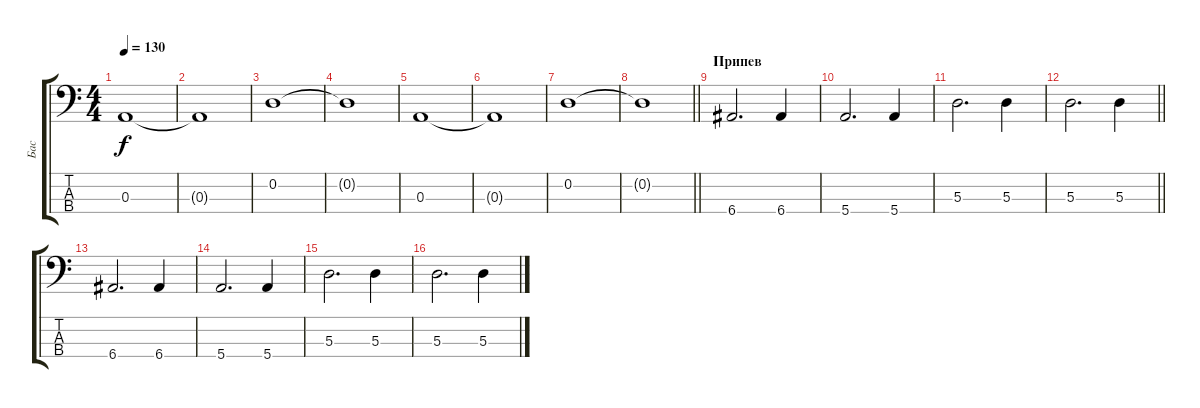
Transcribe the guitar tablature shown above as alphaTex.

\track ("Бас" "Бас") {instrument electricbassfinger}
\staff {score tabs}
\tuning (G2 D2 A1 E1) {hide}
\ts (4 4)
\tempo 130
\clef f4
\ks c
0.3.1{dy f} |
0.3{t}.1 |
0.2.1 |
0.2{t}.1 |
0.3.1 |
0.3{t}.1 |
0.2.1 |
\barLineRight lightlight
0.2{t}.1 |
\section ("" "Припев")
6.4.2{d} 6.4.4 |
5.4.2{d} 5.4.4 |
5.3.2{d} 5.3.4 |
\barLineRight lightlight
5.3.2{d} 5.3.4 |
6.4.2{d} 6.4.4 |
5.4.2{d} 5.4.4 |
5.3.2{d} 5.3.4 |
5.3.2{d} 5.3.4
